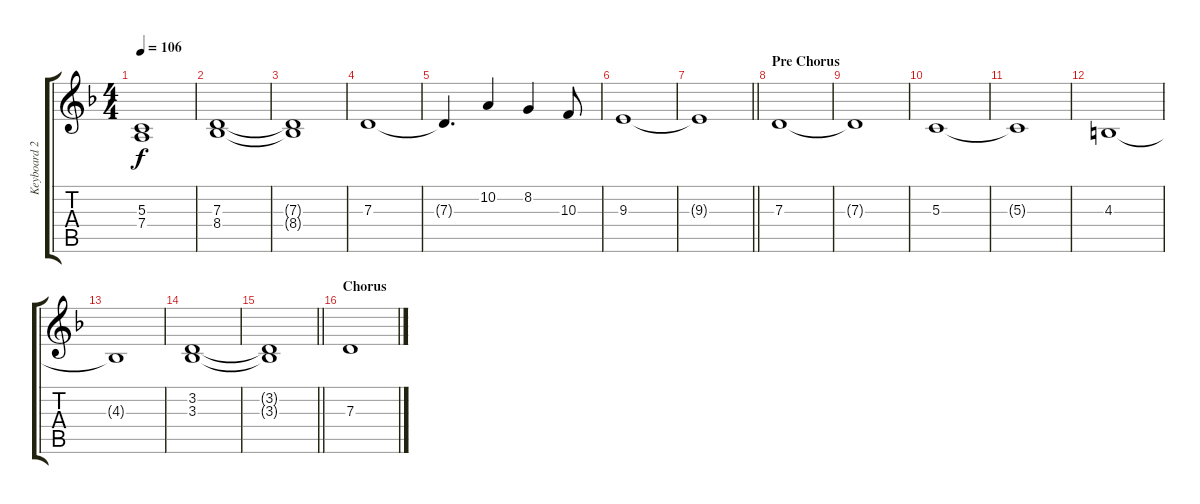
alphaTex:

\track ("Keyboard 2" "Keyboard 2") {instrument pad4choir}
\staff {score tabs}
\tuning (E4 B3 G3 D3 A2 E2) {hide}
\ts (4 4)
\tempo 106
\clef g2
\ks dminor
(5.3{t} 7.4{t}).1{dy f} |
(7.3 8.4).1 |
(7.3{t} 8.4{t}).1 |
7.3.1 |
7.3{t}.4{d} 10.2.4 8.2.4 10.3.8 |
9.3.1 |
\barLineRight lightlight
9.3{t}.1 |
\section ("" "Pre Chorus")
7.3.1 |
7.3{t}.1 |
5.3.1 |
5.3{t}.1 |
4.3.1 |
4.3{t}.1 |
(3.2 3.3).1 |
\barLineRight lightlight
(3.2{t} 3.3{t}).1 |
\section ("" "Chorus")
7.3.1
